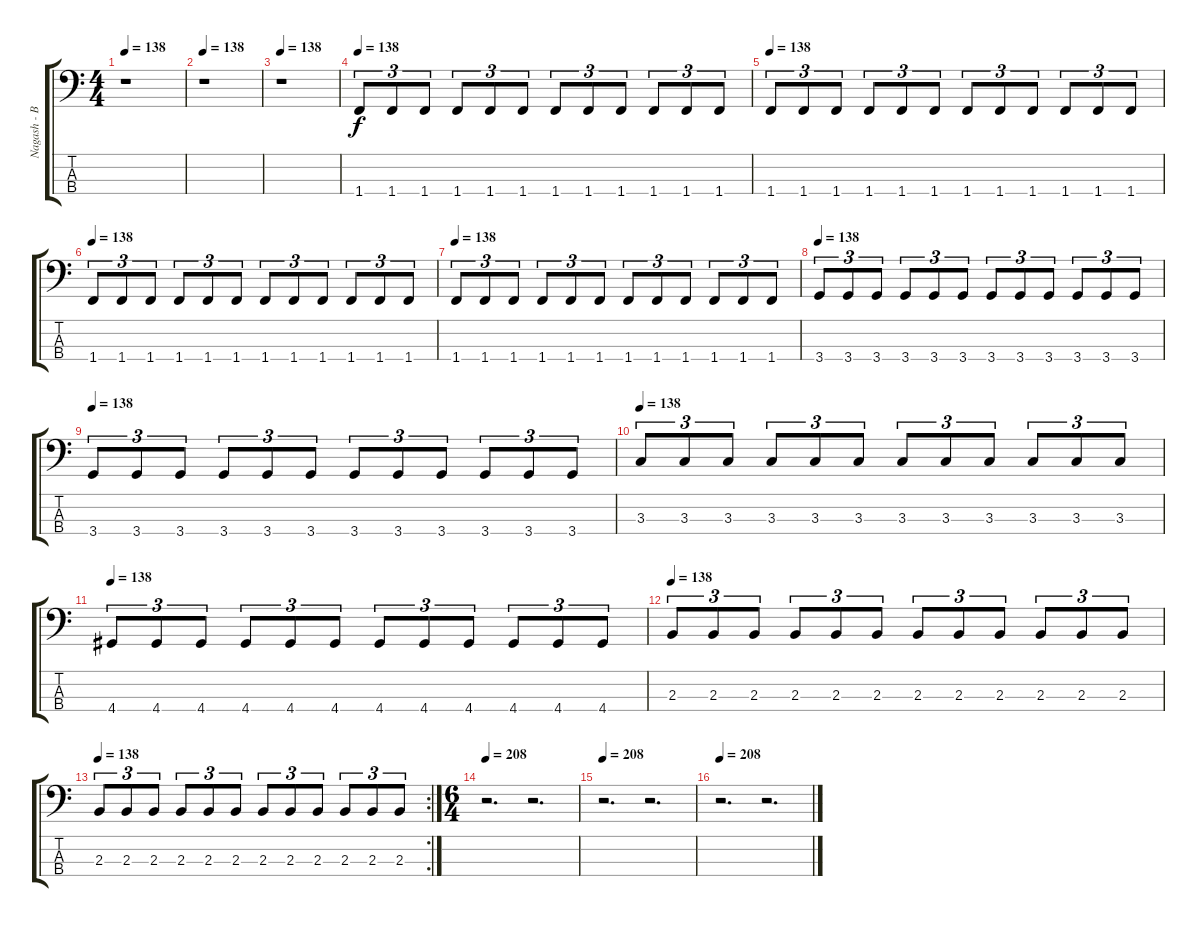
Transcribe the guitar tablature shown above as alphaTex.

\track ("Nagash - Bass/Tempo {208" "Nagash - B") {instrument electricbassfinger}
\staff {score tabs}
\tuning (G2 D2 A1 E1) {hide}
\ts (4 4)
\tempo 138
\clef f4
\ks c
r.1{dy f} |
\tempo 138
r.1 |
\tempo 138
r.1 |
\tempo 138
1.4.8{tu (3 2)} 1.4.8{tu (3 2)} 1.4.8{tu (3 2)} 1.4.8{tu (3 2)} 1.4.8{tu (3 2)} 1.4.8{tu (3 2)} 1.4.8{tu (3 2)} 1.4.8{tu (3 2)} 1.4.8{tu (3 2)} 1.4.8{tu (3 2)} 1.4.8{tu (3 2)} 1.4.8{tu (3 2)} |
\tempo 138
1.4.8{tu (3 2)} 1.4.8{tu (3 2)} 1.4.8{tu (3 2)} 1.4.8{tu (3 2)} 1.4.8{tu (3 2)} 1.4.8{tu (3 2)} 1.4.8{tu (3 2)} 1.4.8{tu (3 2)} 1.4.8{tu (3 2)} 1.4.8{tu (3 2)} 1.4.8{tu (3 2)} 1.4.8{tu (3 2)} |
\tempo 138
1.4.8{tu (3 2)} 1.4.8{tu (3 2)} 1.4.8{tu (3 2)} 1.4.8{tu (3 2)} 1.4.8{tu (3 2)} 1.4.8{tu (3 2)} 1.4.8{tu (3 2)} 1.4.8{tu (3 2)} 1.4.8{tu (3 2)} 1.4.8{tu (3 2)} 1.4.8{tu (3 2)} 1.4.8{tu (3 2)} |
\tempo 138
1.4.8{tu (3 2)} 1.4.8{tu (3 2)} 1.4.8{tu (3 2)} 1.4.8{tu (3 2)} 1.4.8{tu (3 2)} 1.4.8{tu (3 2)} 1.4.8{tu (3 2)} 1.4.8{tu (3 2)} 1.4.8{tu (3 2)} 1.4.8{tu (3 2)} 1.4.8{tu (3 2)} 1.4.8{tu (3 2)} |
\tempo 138
3.4.8{tu (3 2)} 3.4.8{tu (3 2)} 3.4.8{tu (3 2)} 3.4.8{tu (3 2)} 3.4.8{tu (3 2)} 3.4.8{tu (3 2)} 3.4.8{tu (3 2)} 3.4.8{tu (3 2)} 3.4.8{tu (3 2)} 3.4.8{tu (3 2)} 3.4.8{tu (3 2)} 3.4.8{tu (3 2)} |
\tempo 138
3.4.8{tu (3 2)} 3.4.8{tu (3 2)} 3.4.8{tu (3 2)} 3.4.8{tu (3 2)} 3.4.8{tu (3 2)} 3.4.8{tu (3 2)} 3.4.8{tu (3 2)} 3.4.8{tu (3 2)} 3.4.8{tu (3 2)} 3.4.8{tu (3 2)} 3.4.8{tu (3 2)} 3.4.8{tu (3 2)} |
\tempo 138
3.3.8{tu (3 2)} 3.3.8{tu (3 2)} 3.3.8{tu (3 2)} 3.3.8{tu (3 2)} 3.3.8{tu (3 2)} 3.3.8{tu (3 2)} 3.3.8{tu (3 2)} 3.3.8{tu (3 2)} 3.3.8{tu (3 2)} 3.3.8{tu (3 2)} 3.3.8{tu (3 2)} 3.3.8{tu (3 2)} |
\tempo 138
4.4.8{tu (3 2)} 4.4.8{tu (3 2)} 4.4.8{tu (3 2)} 4.4.8{tu (3 2)} 4.4.8{tu (3 2)} 4.4.8{tu (3 2)} 4.4.8{tu (3 2)} 4.4.8{tu (3 2)} 4.4.8{tu (3 2)} 4.4.8{tu (3 2)} 4.4.8{tu (3 2)} 4.4.8{tu (3 2)} |
\tempo 138
2.3.8{tu (3 2)} 2.3.8{tu (3 2)} 2.3.8{tu (3 2)} 2.3.8{tu (3 2)} 2.3.8{tu (3 2)} 2.3.8{tu (3 2)} 2.3.8{tu (3 2)} 2.3.8{tu (3 2)} 2.3.8{tu (3 2)} 2.3.8{tu (3 2)} 2.3.8{tu (3 2)} 2.3.8{tu (3 2)} |
\rc 2
\tempo 138
2.3.8{tu (3 2)} 2.3.8{tu (3 2)} 2.3.8{tu (3 2)} 2.3.8{tu (3 2)} 2.3.8{tu (3 2)} 2.3.8{tu (3 2)} 2.3.8{tu (3 2)} 2.3.8{tu (3 2)} 2.3.8{tu (3 2)} 2.3.8{tu (3 2)} 2.3.8{tu (3 2)} 2.3.8{tu (3 2)} |
\ts (6 4)
\tempo 208
r.2{d} r.2{d} |
\tempo 208
r.2{d} r.2{d} |
\tempo 208
r.2{d} r.2{d}
